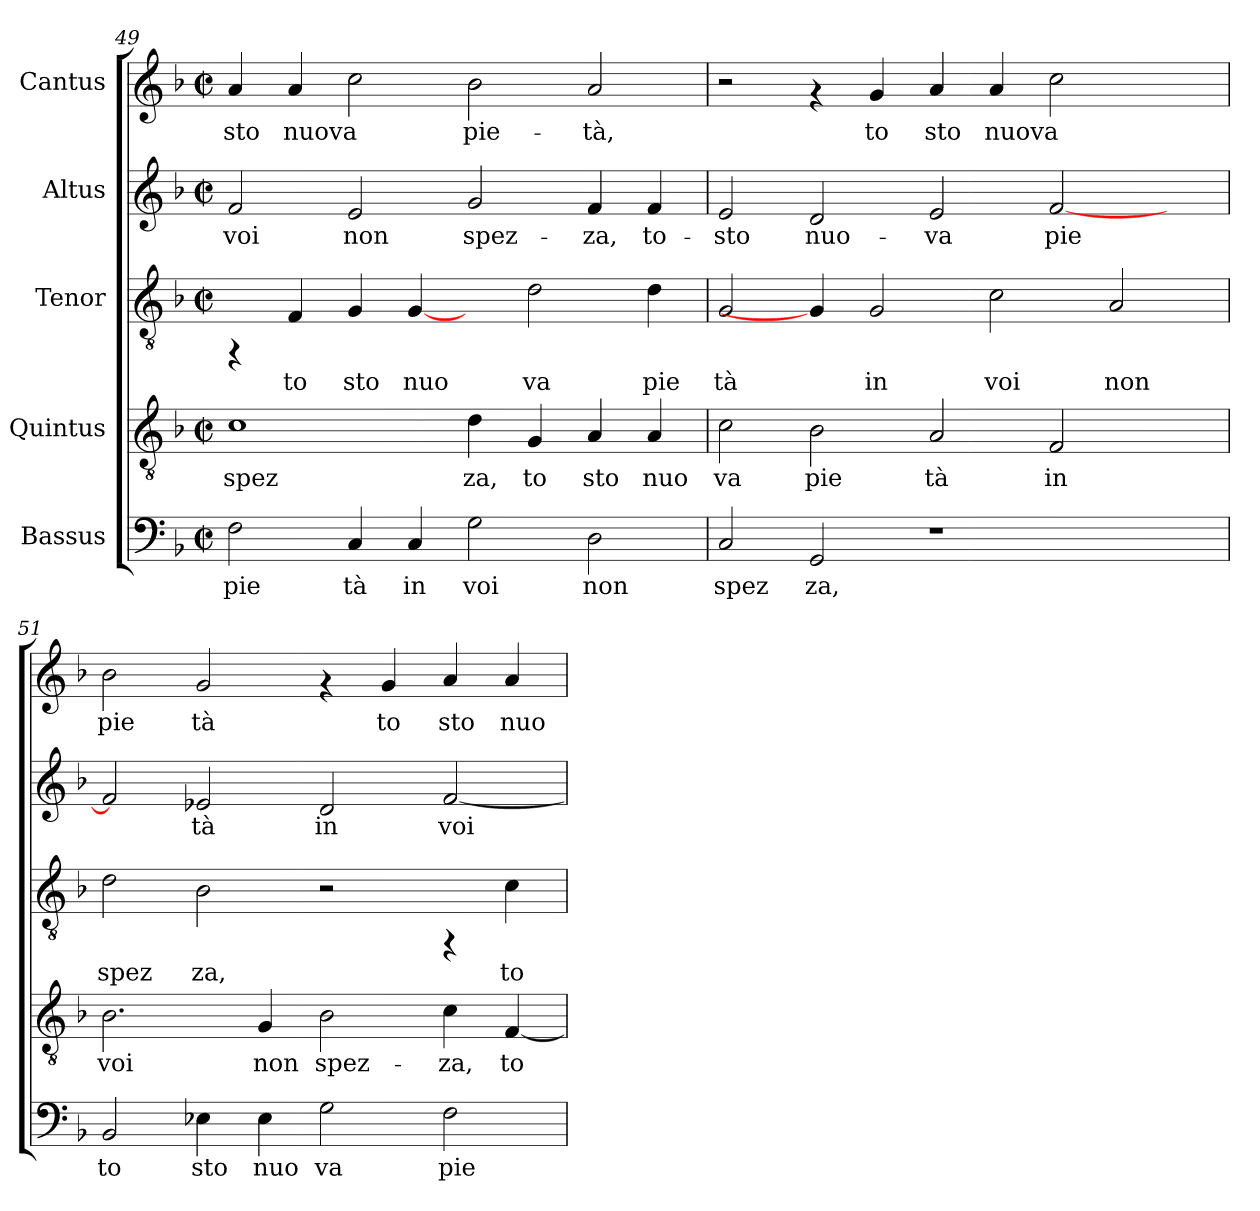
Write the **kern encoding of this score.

**kern	**text	**kern	**text	**kern	**text	**kern	**text	**kern	**text
*part5	*part5	*part4	*part4	*part3	*part3	*part2	*part2	*part1	*part1
*staff5	*staff5	*staff4	*staff4	*staff3	*staff3	*staff2	*staff2	*staff1	*staff1
*I"Bassus	*	*I"Quintus	*	*I"Tenor	*	*I"Altus	*	*I"Cantus	*
*clefF4	*	*clefGv2	*	*clefGv2	*	*clefG2	*	*clefG2	*
*k[b-]	*	*k[b-]	*	*k[b-]	*	*k[b-]	*	*k[b-]	*
*F:	*	*F:	*	*F:	*	*F:	*	*F:	*
*M2/2	*	*M2/2	*	*M2/2	*	*M2/2	*	*M2/2	*
*met(c|)	*	*met(c|)	*	*met(c|)	*	*met(c|)	*	*met(c|)	*
=49	=49	=49	=49	=49	=49	=49	=49	=49	=49
!	!LO:LY:b:cj	!	!LO:LY:b:cj	!	!	!	!LO:LY:b:cj	!	!LO:LY:b:cj
2F\	pie	1c	spez	4rFF	.	2f/	voi	4a/	-sto
!	!	!	!	!	!LO:LY:b:cj	!	!	!	!LO:LY:b:cj
.	.	.	.	4F/	to	.	.	4a/	nuova
!	!LO:LY:b:cj	!	!	!	!LO:LY:b:cj	!	!LO:LY:b:cj	!	!LO:LY:b:cj
4C/	tà	.	.	4G/	sto	2e/	non	2cc\	.
!	!LO:LY:b:cj	!	!	!	!LO:LY:b:cj	!	!	!	!
4C/	in	.	.	[4G/	nuo	.	.	.	.
!	!LO:LY:b:cj	!	!LO:LY:b:cj	!	!	!	!LO:LY:b:cj	!	!LO:LY:b:cj
2G\	voi	4d\	za,	4ryy	.	2g/	spez-	2b-\	pie-
!	!	!	!LO:LY:b:cj	!	!LO:LY:b:cj	!	!	!	!
.	.	4G/	to	2d\	va	.	.	.	.
!	!LO:LY:b:cj	!	!LO:LY:b:cj	!	!	!	!LO:LY:b:cj	!	!LO:LY:b:cj
2D\	non	4A/	sto	.	.	4f/	-za,	2a/	-tà,
!	!	!	!LO:LY:b:cj	!	!LO:LY:b:cj	!	!LO:LY:b:cj	!	!
.	.	4A/	nuo	4d\	pie	4f/	to-	.	.
=50	=50	=50	=50	=50	=50	=50	=50	=50	=50
!	!LO:LY:b:cj	!	!LO:LY:b:cj	!	!LO:LY:b:cj	!	!LO:LY:b:cj	!	!
2C/	spez	2c\	va	2G/	tà	2e/	-sto	2r	.
!	!LO:LY:b:cj	!	!LO:LY:b:cj	!	!	!	!LO:LY:b:cj	!	!
2GG/	za,	2B-\	pie	4G/]	.	2d/	nuo-	4rf	.
!	!	!	!	!	!LO:LY:b:cj	!	!	!	!LO:LY:b:cj
.	.	.	.	2G/	in	.	.	4g/	to
!	!	!	!LO:LY:b:cj	!	!	!	!LO:LY:b:cj	!	!LO:LY:b:cj
1r	.	2A/	tà	.	.	2e/	-va	4a/	sto
!	!	!	!	!	!LO:LY:b:cj	!	!	!	!LO:LY:b:cj
.	.	.	.	2c\	voi	.	.	4a/	nuova
!	!	!	!LO:LY:b:cj	!	!	!	!LO:LY:b:cj	!	!LO:LY:b:cj
.	.	2F/	in	.	.	[<2f/	pie-	2cc\	.
!	!	!	!	!	!LO:LY:b:cj	!	!	!	!
.	.	.	.	2A/	non	.	.	.	.
4ryy	.	4ryy	.	.	.	4ryy	.	4ryy	.
!!LO:LB:g=z
=51	=51	=51	=51	=51	=51	=51	=51	=51	=51
!	!LO:LY:b:cj	!	!LO:LY:b:cj	!	!LO:LY:b:cj	!	!LO:LY:b:cj	!	!LO:LY:b:cj
2BB-/	to	2.B-\	voi	2d\	spez	2f/]	--	2b-\	pie
!	!LO:LY:b:cj	!	!	!	!LO:LY:b:cj	!	!LO:LY:b:cj	!	!LO:LY:b:cj
4E-X\	sto	.	.	2B-\	za,	2e-X/	-tà	2g/	tà
!	!LO:LY:b:cj	!	!LO:LY:b:cj	!	!	!	!	!	!
4E-\	nuo	4G/	non	.	.	.	.	.	.
!	!LO:LY:b:cj	!	!LO:LY:b:cj	!	!	!	!LO:LY:b:cj	!	!
2G\	va	2B-\	spez-	2r	.	2d/	in	4rf	.
!	!	!	!	!	!	!	!	!	!LO:LY:b:cj
.	.	.	.	.	.	.	.	4g/	to
!	!LO:LY:b:cj	!	!LO:LY:b:cj	!	!	!	!LO:LY:b:cj	!	!LO:LY:b:cj
2F\	pie	4c\	-za,	4rFF	.	[<2f/	voi	4a/	sto
!	!	!	!LO:LY:b:cj	!	!LO:LY:b:cj	!	!	!	!LO:LY:b:cj
.	.	[<4F/	to-	4c\	to	.	.	4a/	nuo
=	=	=	=	=	=	=	=	=	=
*-	*-	*-	*-	*-	*-	*-	*-	*-	*-
